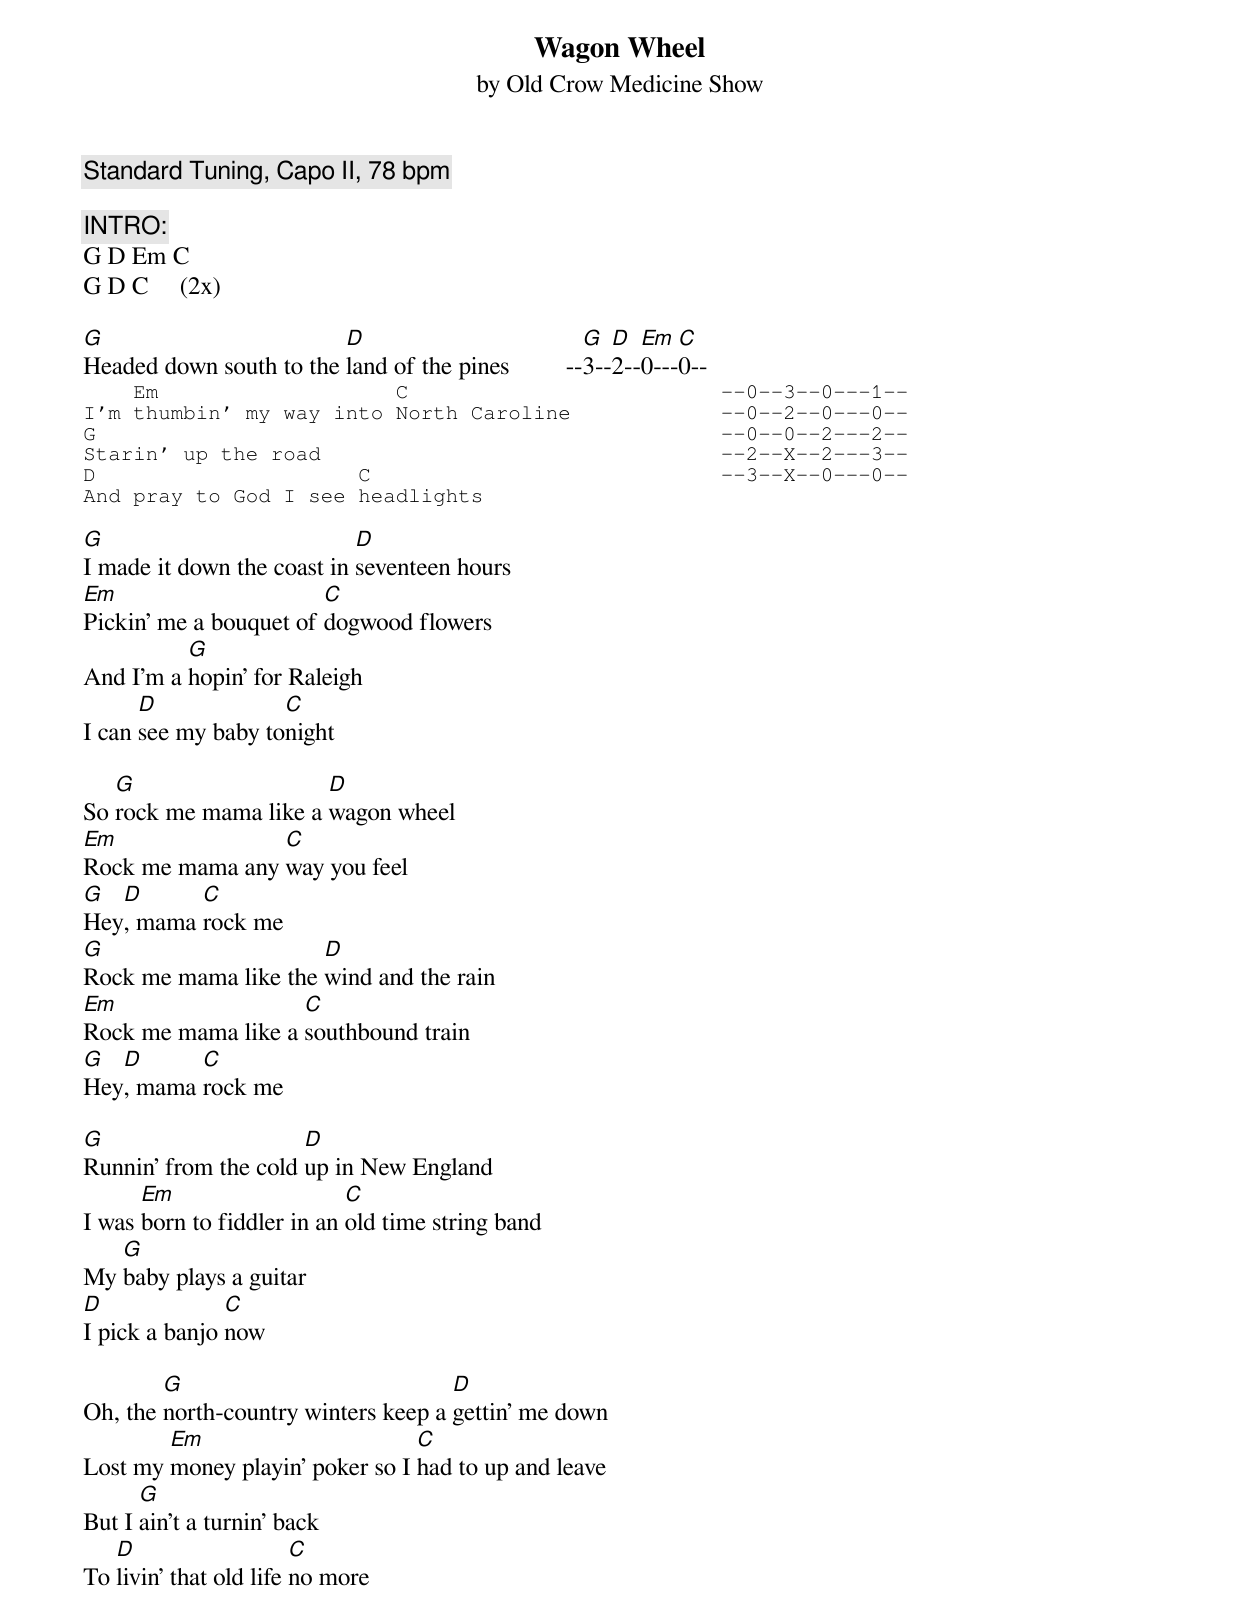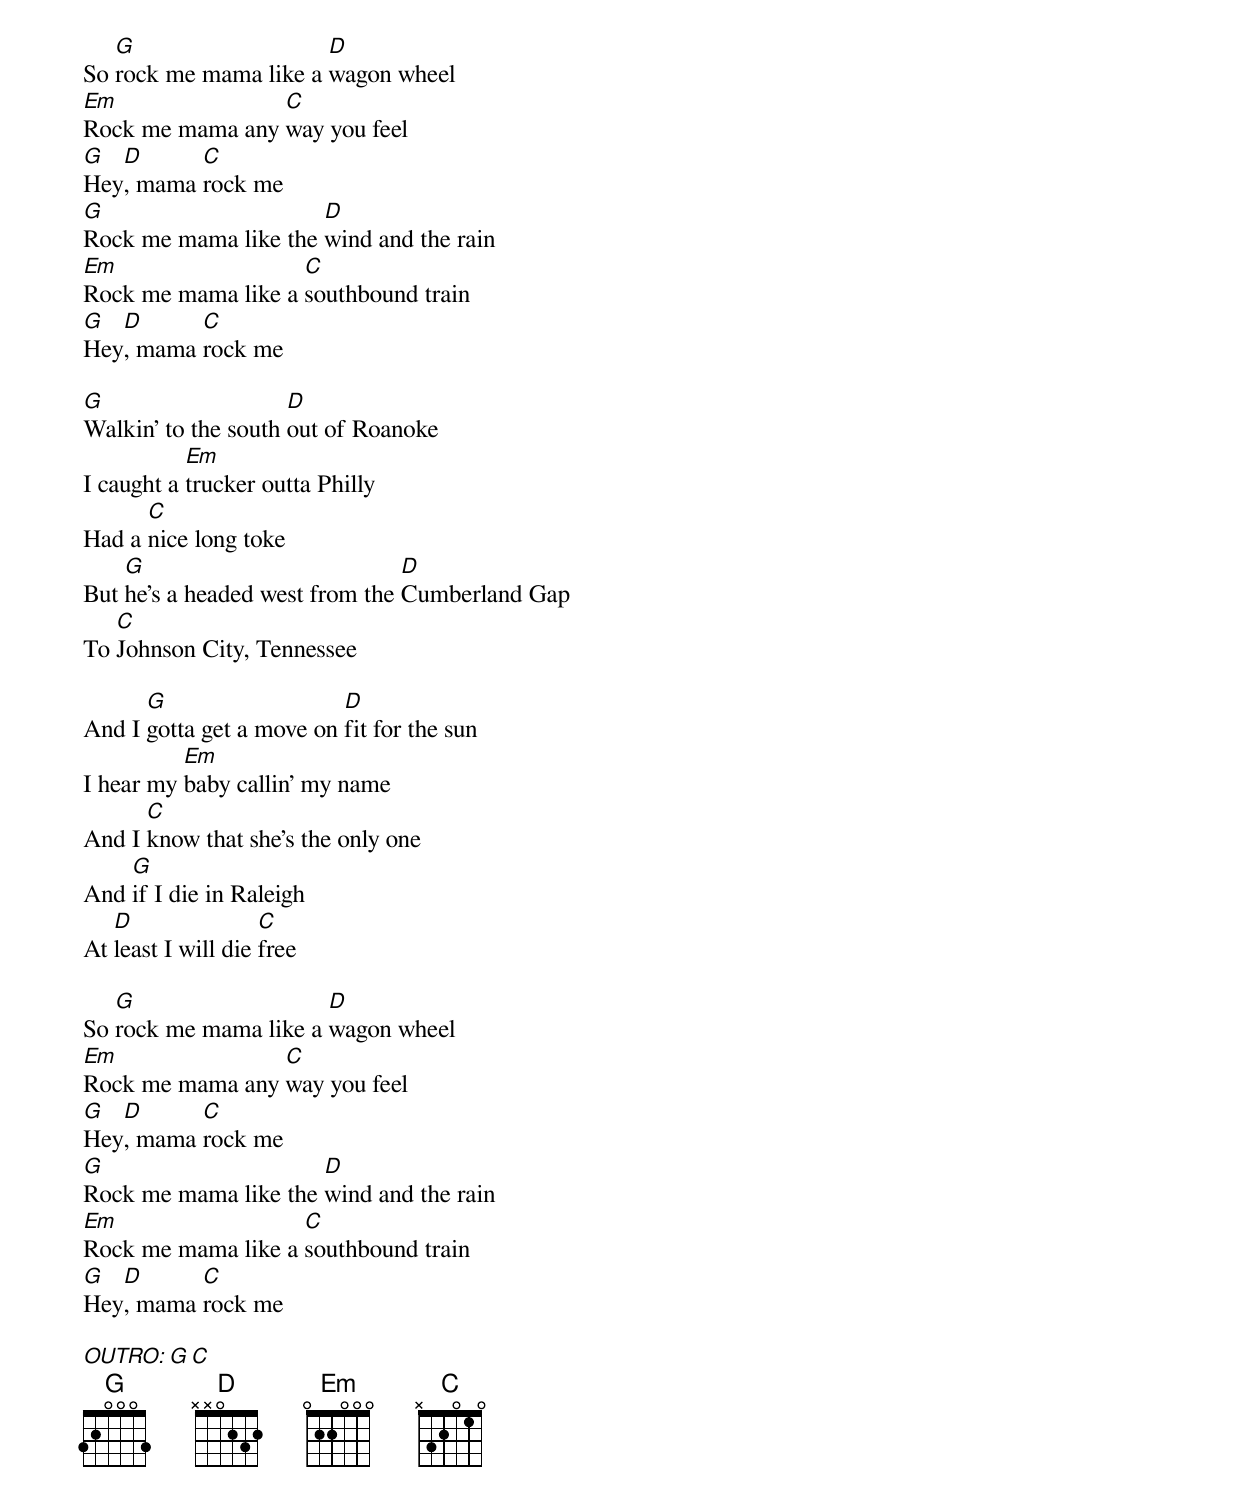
Wagon Wheel
by Old Crow Medicine Show

Standard Tuning, Capo II, 78 bpm

INTRO:
G D Em C
G D C     (2x)

G                        D                           G  D  Em  C
Headed down south to the land of the pines         --3--2--0---0--
    Em                   C                         --0--3--0---1--
I'm thumbin' my way into North Caroline            --0--2--0---0--
G                                                  --0--0--2---2--
Starin' up the road                                --2--X--2---3--
D                     C                            --3--X--0---0--
And pray to God I see headlights

G                           D
I made it down the coast in seventeen hours
Em                      C
Pickin' me a bouquet of dogwood flowers
          G
And I'm a hopin' for Raleigh
      D             C
I can see my baby tonight

   G                   D
So rock me mama like a wagon wheel
Em               C
Rock me mama any way you feel
G  D      C
Hey, mama rock me
G                     D
Rock me mama like the wind and the rain
Em                  C
Rock me mama like a southbound train
G  D      C
Hey, mama rock me

G                     D
Runnin' from the cold up in New England
      Em                    C
I was born to fiddler in an old time string band
   G
My baby plays a guitar
D              C
I pick a banjo now

        G                            D
Oh, the north-country winters keep a gettin' me down
        Em                       C
Lost my money playin' poker so I had to up and leave
      G
But I ain't a turnin' back
   D                    C
To livin' that old life no more

   G                   D
So rock me mama like a wagon wheel
Em               C
Rock me mama any way you feel
G  D      C
Hey, mama rock me
G                     D
Rock me mama like the wind and the rain
Em                  C
Rock me mama like a southbound train
G  D      C
Hey, mama rock me

G                    D
Walkin' to the south out of Roanoke
           Em
I caught a trucker outta Philly
      C
Had a nice long toke
    G                           D
But he's a headed west from the Cumberland Gap
   C
To Johnson City, Tennessee

      G                   D
And I gotta get a move on fit for the sun
          Em
I hear my baby callin' my name
      C
And I know that she's the only one
    G
And if I die in Raleigh
   D                C
At least I will die free

   G                   D
So rock me mama like a wagon wheel
Em               C
Rock me mama any way you feel
G  D      C
Hey, mama rock me
G                     D
Rock me mama like the wind and the rain
Em                  C
Rock me mama like a southbound train
G  D      C
Hey, mama rock me

OUTRO: G C
